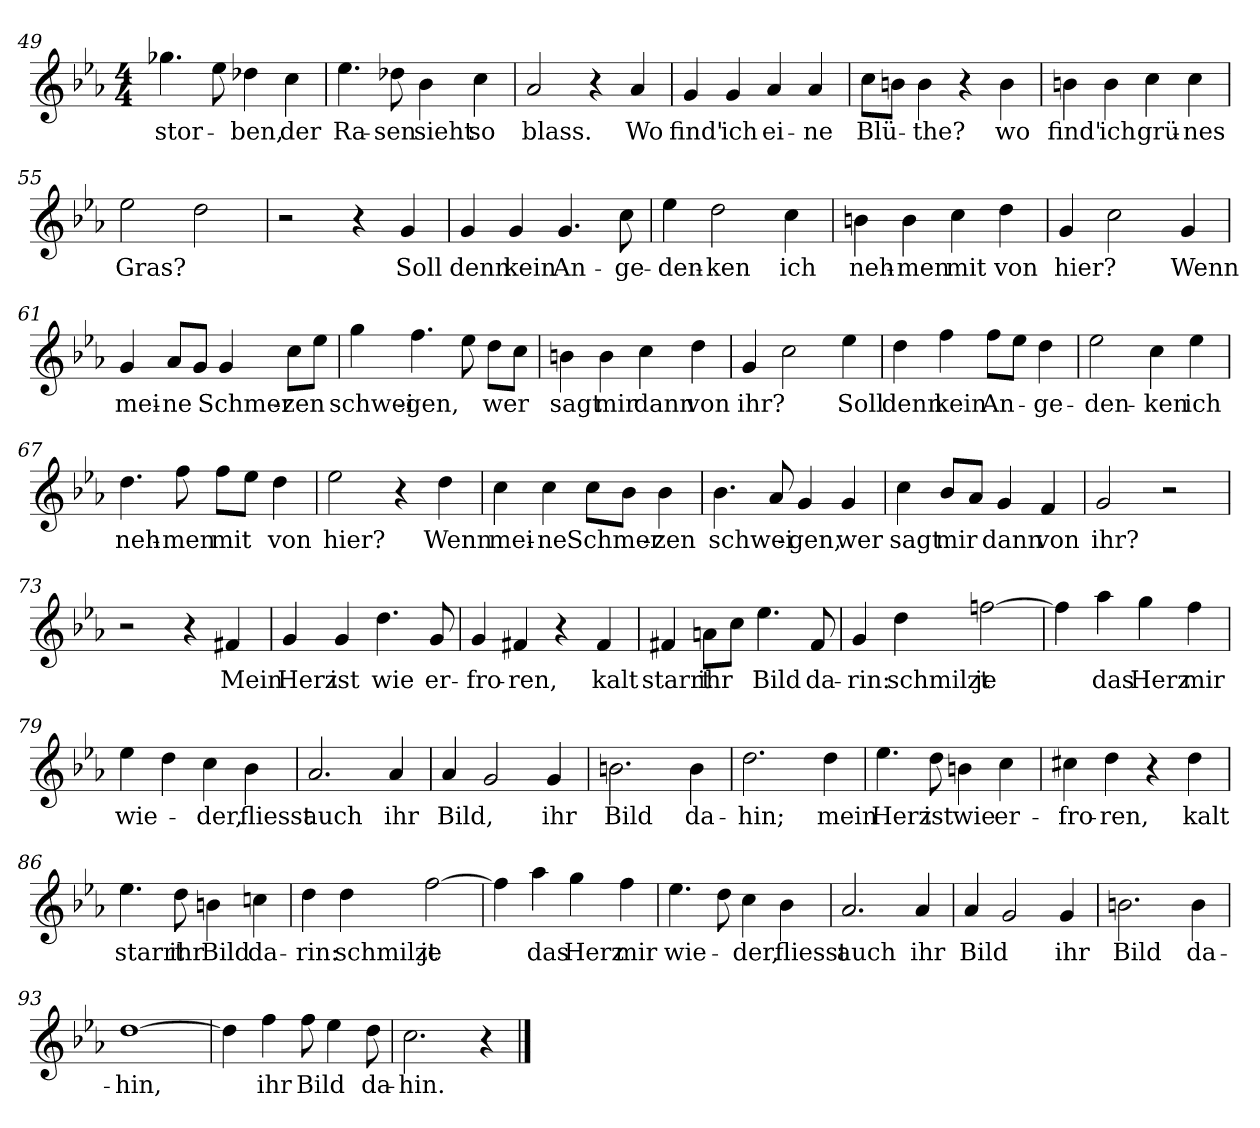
**kern	**text
*part1	*part1
*staff1	*staff1
*clefG2	*
*k[b-e-a-]	*
*M4/4	*
=49	=49
!	!LO:LY:b
4.gg-X\	-stor-
8ee-\	.
!	!LO:LY:b
4dd-X\	-ben,
!	!LO:LY:b
4cc\	der
=50	=50
!	!LO:LY:b
4.ee-\	Ra-
!	!LO:LY:b
8dd-X\	-sen
!	!LO:LY:b
4b-\	sieht
!	!LO:LY:b
4cc\	so
=51	=51
!	!LO:LY:b
2a-/	blass.
4r	.
!	!LO:LY:b
4a-/	Wo
=52	=52
!	!LO:LY:b
4g/	find'
!	!LO:LY:b
4g/	ich
!	!LO:LY:b
4a-/	ei-
!	!LO:LY:b
4a-/	-ne
!!LO:LB:g=z
=53	=53
!	!LO:LY:b
8cc\L	Blü-
8bn\J	.
!	!LO:LY:b
4b\	-the?
4r	.
!	!LO:LY:b
4b\	wo
=54	=54
!	!LO:LY:b
4bn\	find'
!	!LO:LY:b
4b\	ich
!	!LO:LY:b
4cc\	grü-
!	!LO:LY:b
4cc\	-nes
=55	=55
!	!LO:LY:b
2ee-\	Gras?
2dd\	.
=56	=56
2r	.
4r	.
!	!LO:LY:b
4g/	Soll
=57	=57
!	!LO:LY:b
4g/	denn
!	!LO:LY:b
4g/	kein
!	!LO:LY:b
4.g/	An-
!	!LO:LY:b
8cc\	-ge-
=58	=58
!	!LO:LY:b
4ee-\	-den-
!	!LO:LY:b
2dd\	-ken
!	!LO:LY:b
4cc\	ich
=59	=59
!	!LO:LY:b
4bn\	neh-
!	!LO:LY:b
4b\	-men
!	!LO:LY:b
4cc\	mit
!	!LO:LY:b
4dd\	von
=60	=60
!	!LO:LY:b
4g/	hier?
2cc\	.
!	!LO:LY:b
4g/	Wenn
!!LO:LB:g=z
=61	=61
!	!LO:LY:b
4g/	mei-
!	!LO:LY:b
8a-/L	-ne
8g/J	.
!	!LO:LY:b
4g/	Schmer-
!	!LO:LY:b
8cc\L	-zen
8ee-\J	.
=62	=62
!	!LO:LY:b
4gg\	schwei-
!	!LO:LY:b
4.ff\	-gen,
8ee-\	.
!	!LO:LY:b
8dd\L	wer
8cc\J	.
=63	=63
!	!LO:LY:b
4bn\	sagt
!	!LO:LY:b
4b\	mir
!	!LO:LY:b
4cc\	dann
!	!LO:LY:b
4dd\	von
=64	=64
!	!LO:LY:b
4g/	ihr?
2cc\	.
!	!LO:LY:b
4ee-\	Soll
=65	=65
!	!LO:LY:b
4dd\	denn
!	!LO:LY:b
4ff\	kein
!	!LO:LY:b
8ff\L	An-
8ee-\J	.
!	!LO:LY:b
4dd\	-ge-
=66	=66
!	!LO:LY:b
2ee-\	-den-
!	!LO:LY:b
4cc\	-ken
!	!LO:LY:b
4ee-\	ich
!!LO:LB:g=z
=67	=67
!	!LO:LY:b
4.dd\	neh-
!	!LO:LY:b
8ff\	-men
!	!LO:LY:b
8ff\L	mit
8ee-\J	.
!	!LO:LY:b
4dd\	von
=68	=68
!	!LO:LY:b
2ee-\	hier?
4r	.
!	!LO:LY:b
4dd\	Wenn
=69	=69
!	!LO:LY:b
4cc\	mei-
!	!LO:LY:b
4cc\	-ne
!	!LO:LY:b
8cc\L	Schmer-
8b-\J	.
!	!LO:LY:b
4b-\	-zen
=70	=70
!	!LO:LY:b
4.b-\	schwei-
8a-/	.
!	!LO:LY:b
4g/	-gen,
!	!LO:LY:b
4g/	wer
=71	=71
!	!LO:LY:b
4cc\	sagt
!	!LO:LY:b
8b-/L	mir
8a-/J	.
!	!LO:LY:b
4g/	dann
!	!LO:LY:b
4f/	von
=72	=72
!	!LO:LY:b
2g/	ihr?
2r	.
=73	=73
2r	.
4r	.
!	!LO:LY:b
4f#X/	Mein
!!LO:PB:g=z
=74	=74
!	!LO:LY:b
4g/	Herz
!	!LO:LY:b
4g/	ist
!	!LO:LY:b
4.dd\	wie
!	!LO:LY:b
8g/	er-
=75	=75
!	!LO:LY:b
4g/	-fro-
!	!LO:LY:b
4f#X/	-ren,
4r	.
!	!LO:LY:b
4f#/	kalt
=76	=76
!	!LO:LY:b
4f#X/	starrt
!	!LO:LY:b
8an\L	ihr
8cc\J	.
!	!LO:LY:b
4.ee-\	Bild
!	!LO:LY:b
8f#/	da-
=77	=77
!	!LO:LY:b
4g/	-rin:
!	!LO:LY:b
4dd\	schmilzt
!	!LO:LY:b
[2ffn\	je
=78	=78
4ffn\]	.
!	!LO:LY:b
4aa-\	das
!	!LO:LY:b
4gg\	Herz
!	!LO:LY:b
4ff\	mir
=79	=79
!	!LO:LY:b
4ee-\	wie-
4dd\	.
!	!LO:LY:b
4cc\	-der,
!	!LO:LY:b
4b-\	fliesst
=80	=80
!	!LO:LY:b
2.a-/	auch
!	!LO:LY:b
4a-/	ihr
!!LO:LB:g=z
=81	=81
!	!LO:LY:b
4a-/	Bild,
2g/	.
!	!LO:LY:b
4g/	ihr
=82	=82
!	!LO:LY:b
2.bn\	Bild
!	!LO:LY:b
4b\	da-
=83	=83
!	!LO:LY:b
2.dd\	-hin;
!	!LO:LY:b
4dd\	mein
=84	=84
!	!LO:LY:b
4.ee-\	Herz
!	!LO:LY:b
8dd\	ist
!	!LO:LY:b
4bn\	wie
!	!LO:LY:b
4cc\	er-
=85	=85
!	!LO:LY:b
4cc#X\	-fro-
!	!LO:LY:b
4dd\	-ren,
4r	.
!	!LO:LY:b
4dd\	kalt
=86	=86
!	!LO:LY:b
4.ee-\	starrt
!	!LO:LY:b
8dd\	ihr
!	!LO:LY:b
4bn\	Bild
!	!LO:LY:b
4ccn\	da-
=87	=87
!	!LO:LY:b
4dd\	-rin:
!	!LO:LY:b
4dd\	schmilzt
!	!LO:LY:b
[2ff\	je
=88	=88
4ff\]	.
!	!LO:LY:b
4aa-\	das
!	!LO:LY:b
4gg\	Herz
!	!LO:LY:b
4ff\	mir
!!LO:LB:g=z
=89	=89
!	!LO:LY:b
4.ee-\	wie-
8dd\	.
!	!LO:LY:b
4cc\	-der,
!	!LO:LY:b
4b-\	fliesst
=90	=90
!	!LO:LY:b
2.a-/	auch
!	!LO:LY:b
4a-/	ihr
=91	=91
!	!LO:LY:b
4a-/	Bild
2g/	.
!	!LO:LY:b
4g/	ihr
=92	=92
!	!LO:LY:b
2.bn\	Bild
!	!LO:LY:b
4b\	da-
=93	=93
!	!LO:LY:b
[1dd	-hin,
=94	=94
4dd\]	.
!	!LO:LY:b
4ff\	ihr
!	!LO:LY:b
8ff\	Bild
4ee-\	.
!	!LO:LY:b
8dd\	da-
=95	=95
!	!LO:LY:b
2.cc\	-hin.
4r	.
==	==
*-	*-
